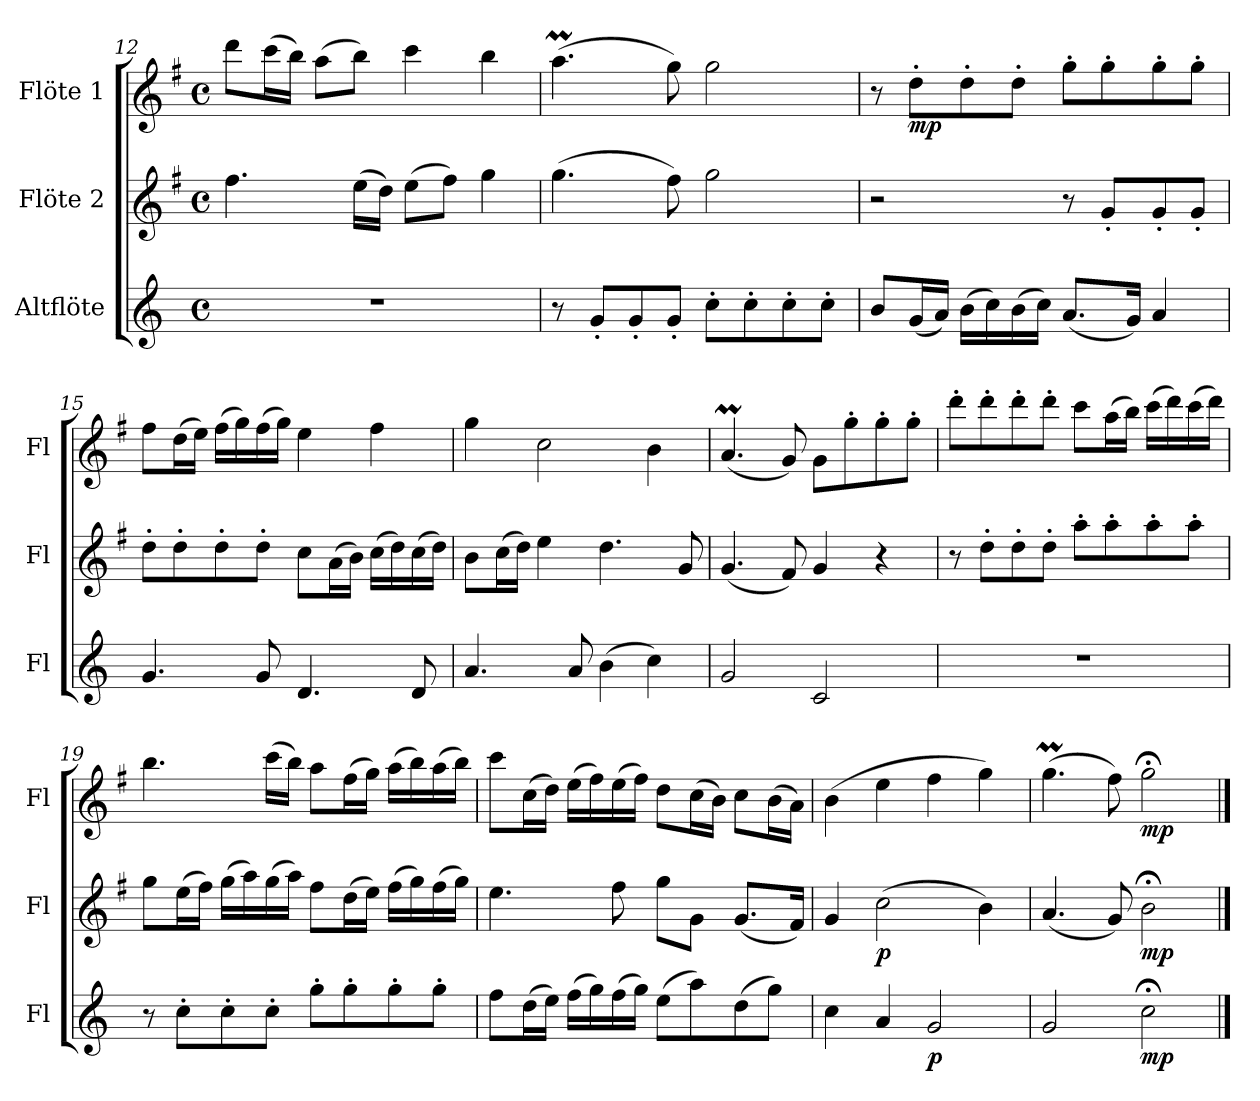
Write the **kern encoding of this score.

**kern	**dynam	**kern	**dynam	**kern	**dynam
*part3	*part3	*part2	*part2	*part1	*part1
*staff3	*staff3	*staff2	*staff2	*staff1	*staff1
*I"Altflöte	*	*I"Flöte 2	*	*I"Flöte 1	*
*I'Fl	*	*I'Fl	*	*I'Fl	*
*clefG2	*	*clefG2	*	*clefG2	*
*ITrd3c5	*	*	*	*	*
*k[f#]	*	*k[f#]	*	*k[f#]	*
*	*	*G:	*	*G:	*
*M4/4	*	*M4/4	*	*M4/4	*
*met(c)	*	*met(c)	*	*met(c)	*
=12	=12	=12	=12	=12	=12
1r	.	4.ff#\	.	8ddd\L	.
.	.	.	.	(>16ccc\L	.
.	.	.	.	16bb\JJ)	.
.	.	.	.	(>8aa\L	.
.	.	(>16ee\LL	.	8bb\J)	.
.	.	16dd\JJ)	.	.	.
.	.	(>8ee\L	.	4ccc\	.
.	.	8ff#\J)	.	.	.
.	.	4gg\	.	4bb\	.
!!LO:LB:g=z
=13	=13	=13	=13	=13	=13
8r	.	(>4.gg\	.	(>4.aaM\	.
8d'/L	.	.	.	.	.
8d'/	.	.	.	.	.
8d'/J	.	8ff#\)	.	8gg\)	.
8g'\L	.	2gg\	.	2gg\	.
8g'\	.	.	.	.	.
8g'\	.	.	.	.	.
8g'\J	.	.	.	.	.
=14	=14	=14	=14	=14	=14
8f#/L	.	2r	.	8r	.
!	!	!	!	!	!LO:DY:b
(<16d/L	.	.	.	8dd'\L	mp
16e/JJ)	.	.	.	.	.
(>16f#\LL	.	.	.	8dd'\	.
16g\)	.	.	.	.	.
(>16f#\	.	.	.	8dd'\J	.
16g\JJ)	.	.	.	.	.
(<8.e/L	.	8r	.	8gg'\L	.
.	.	8g'/L	.	8gg'\	.
16d/Jk)	.	.	.	.	.
4e/	.	8g'/	.	8gg'\	.
.	.	8g'/J	.	8gg'\J	.
=15	=15	=15	=15	=15	=15
4.d/	.	8dd'\L	.	8ff#\L	.
.	.	8dd'\	.	(>16dd\L	.
.	.	.	.	16ee\JJ)	.
.	.	8dd'\	.	(>16ff#\LL	.
.	.	.	.	16gg\)	.
8d/	.	8dd'\J	.	(>16ff#\	.
.	.	.	.	16gg\JJ)	.
4.A/	.	8cc\L	.	4ee\	.
.	.	(>16a\L	.	.	.
.	.	16b\JJ)	.	.	.
.	.	(>16cc\LL	.	4ff#\	.
.	.	16dd\)	.	.	.
8A/	.	(>16cc\	.	.	.
.	.	16dd\JJ)	.	.	.
!!LO:LB:g=z
=16	=16	=16	=16	=16	=16
4.e/	.	8b\L	.	4gg\	.
.	.	(>16cc\L	.	.	.
.	.	16dd\JJ)	.	.	.
.	.	4ee\	.	2cc\	.
8e/	.	.	.	.	.
(>4f#\	.	4.dd\	.	.	.
4g\)	.	.	.	4b\	.
.	.	8g/	.	.	.
=17	=17	=17	=17	=17	=17
2d/	.	(<4.g/	.	(<4.aM/	.
.	.	8f#/)	.	8g/)	.
2G/	.	4g/	.	8g\L	.
.	.	.	.	8gg'\	.
.	.	4r	.	8gg'\	.
.	.	.	.	8gg'\J	.
=18	=18	=18	=18	=18	=18
1r	.	8r	.	8ddd'\L	.
.	.	8dd'\L	.	8ddd'\	.
.	.	8dd'\	.	8ddd'\	.
.	.	8dd'\J	.	8ddd'\J	.
.	.	8aa'\L	.	8ccc\L	.
.	.	8aa'\	.	(>16aa\L	.
.	.	.	.	16bb\JJ)	.
.	.	8aa'\	.	(>16ccc\LL	.
.	.	.	.	16ddd\)	.
.	.	8aa'\J	.	(>16ccc\	.
.	.	.	.	16ddd\JJ)	.
=19	=19	=19	=19	=19	=19
8r	.	8gg\L	.	4.bb\	.
8g'\L	.	(>16ee\L	.	.	.
.	.	16ff#\JJ)	.	.	.
8g'\	.	(>16gg\LL	.	.	.
.	.	16aa\)	.	.	.
8g'\J	.	(>16gg\	.	(>16ccc\LL	.
.	.	16aa\JJ)	.	16bb\JJ)	.
8dd'\L	.	8ff#\L	.	8aa\L	.
8dd'\	.	(>16dd\L	.	(>16ff#\L	.
.	.	16ee\JJ)	.	16gg\JJ)	.
8dd'\	.	(>16ff#\LL	.	(>16aa\LL	.
.	.	16gg\)	.	16bb\)	.
8dd'\J	.	(>16ff#\	.	(>16aa\	.
.	.	16gg\JJ)	.	16bb\JJ)	.
!!LO:LB:g=z
=20	=20	=20	=20	=20	=20
8cc\L	.	4.ee\	.	8ccc\L	.
(>16a\L	.	.	.	(>16cc\L	.
16b\JJ)	.	.	.	16dd\JJ)	.
(>16cc\LL	.	.	.	(>16ee\LL	.
16dd\)	.	.	.	16ff#\)	.
(>16cc\	.	8ff#\	.	(>16ee\	.
16dd\JJ)	.	.	.	16ff#\JJ)	.
(>8b\L	.	8gg\L	.	8dd\L	.
8ee\)	.	8g\J	.	(>16cc\L	.
.	.	.	.	16b\JJ)	.
(>8a\	.	(<8.g/L	.	8cc\L	.
8dd\J)	.	.	.	(>16b\L	.
.	.	16f#/Jk)	.	16a\JJ)	.
=21	=21	=21	=21	=21	=21
4g\	.	4g/	.	(>4b\	.
!	!	!	!LO:DY:b	!	!
4e/	.	(>2cc\	p	4ee\	.
*	*	*	*	*MM90	*
!	!LO:DY:b	!	!	!	!
2d/	p	.	.	4ff#\	.
.	.	4b\)	.	4gg\)	.
=22	=22	=22	=22	=22	=22
2d/	.	(<4.a/	.	(>4.ggM\	.
.	.	8g/)	.	8ff#\)	.
!	!LO:DY:b	!	!LO:DY:b	!	!LO:DY:b
2g;<\	mp	2b;<\	mp	2gg;<\	mp
==	==	==	==	==	==
*-	*-	*-	*-	*-	*-
